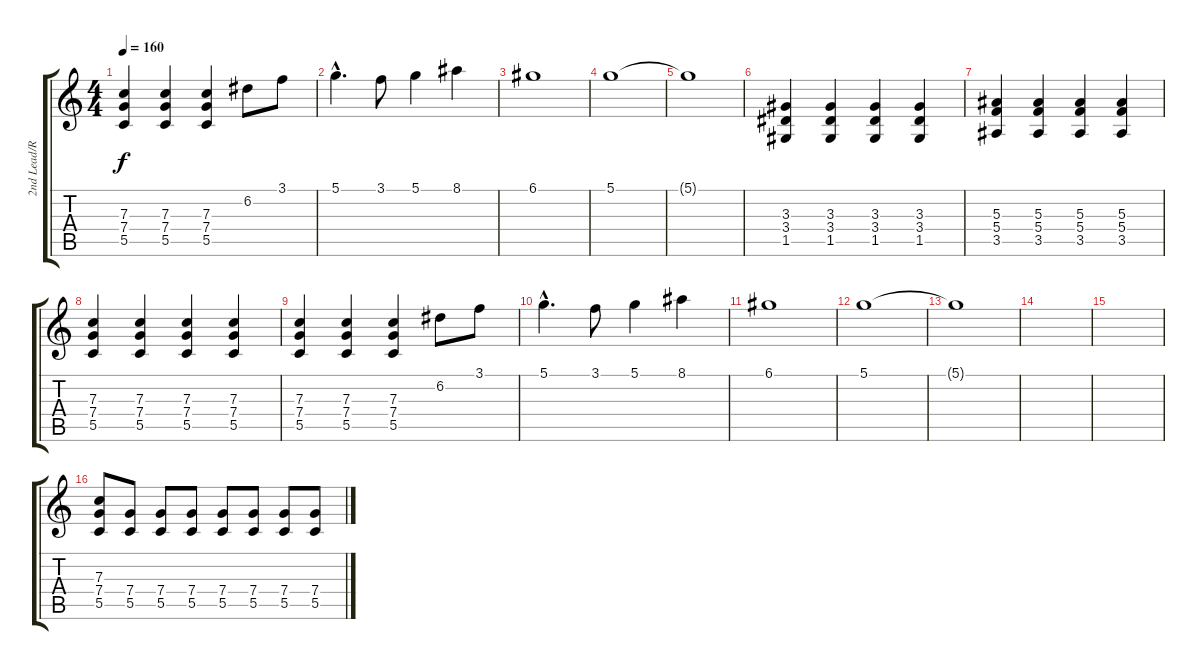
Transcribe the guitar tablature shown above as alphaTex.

\track ("2nd Lead/Rhythm Guitar" "2nd Lead/R") {instrument overdrivenguitar}
\staff {score tabs}
\tuning (D4 A3 F3 C3 G2 C2) {hide}
\ts (4 4)
\tempo 160
\clef g2
\ks c
(7.3 7.4 5.5).4{dy f} (7.3 7.4 5.5).4 (7.3 7.4 5.5).4 6.2.8 3.1.8 |
5.1{hac}.4{d} 3.1.8 5.1.4 8.1.4 |
6.1.1 |
5.1.1 |
5.1{t}.1 |
(3.3 3.4 1.5).4 (3.3 3.4 1.5).4 (3.3 3.4 1.5).4 (3.3 3.4 1.5).4 |
(5.3 5.4 3.5).4 (5.3 5.4 3.5).4 (5.3 5.4 3.5).4 (5.3 5.4 3.5).4 |
(7.3 7.4 5.5).4 (7.3 7.4 5.5).4 (7.3 7.4 5.5).4 (7.3 7.4 5.5).4 |
(7.3 7.4 5.5).4 (7.3 7.4 5.5).4 (7.3 7.4 5.5).4 6.2.8 3.1.8 |
5.1{hac}.4{d} 3.1.8 5.1.4 8.1.4 |
6.1.1 |
5.1.1 |
5.1{t}.1 |
|
|
(7.3 7.4 5.5).8 (7.4 5.5).8 (7.4 5.5).8 (7.4 5.5).8 (7.4 5.5).8 (7.4 5.5).8 (7.4 5.5).8 (7.4 5.5).8
